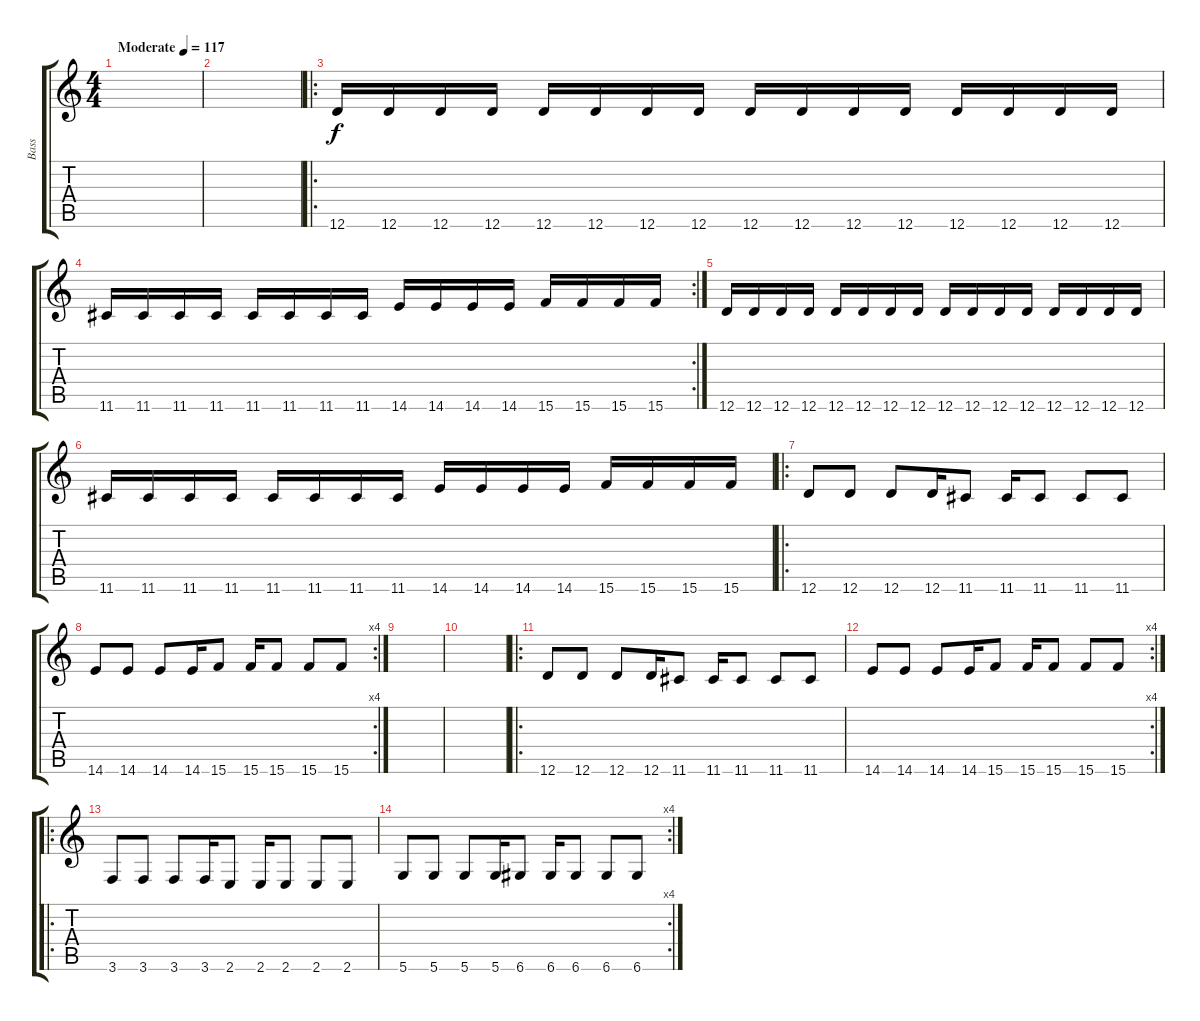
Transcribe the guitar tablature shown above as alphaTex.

\track ("Bass" "Bass") {instrument electricbassfinger}
\staff {score tabs}
\tuning (E4 B3 G3 D3 A2 D2) {hide}
\ts (4 4)
\tempo (117 "Moderate")
\clef g2
\ks c
|
|
\ro
12.6.16 12.6.16 12.6.16 12.6.16 12.6.16 12.6.16 12.6.16 12.6.16 12.6.16 12.6.16 12.6.16 12.6.16 12.6.16 12.6.16 12.6.16 12.6.16 |
\rc 2
11.6.16 11.6.16 11.6.16 11.6.16 11.6.16 11.6.16 11.6.16 11.6.16 14.6.16 14.6.16 14.6.16 14.6.16 15.6.16 15.6.16 15.6.16 15.6.16 |
12.6.16 12.6.16 12.6.16 12.6.16 12.6.16 12.6.16 12.6.16 12.6.16 12.6.16 12.6.16 12.6.16 12.6.16 12.6.16 12.6.16 12.6.16 12.6.16 |
11.6.16 11.6.16 11.6.16 11.6.16 11.6.16 11.6.16 11.6.16 11.6.16 14.6.16 14.6.16 14.6.16 14.6.16 15.6.16 15.6.16 15.6.16 15.6.16 |
\ro
12.6.8 12.6.8 12.6.8 12.6.16 11.6.8 11.6.16 11.6.8 11.6.8 11.6.8 |
\rc 4
14.6.8 14.6.8 14.6.8 14.6.16 15.6.8 15.6.16 15.6.8 15.6.8 15.6.8 |
|
|
\ro
12.6.8 12.6.8 12.6.8 12.6.16 11.6.8 11.6.16 11.6.8 11.6.8 11.6.8 |
\rc 4
14.6.8 14.6.8 14.6.8 14.6.16 15.6.8 15.6.16 15.6.8 15.6.8 15.6.8 |
\ro
3.6.8 3.6.8 3.6.8 3.6.16 2.6.8 2.6.16 2.6.8 2.6.8 2.6.8 |
\rc 4
5.6.8 5.6.8 5.6.8 5.6.16 6.6.8 6.6.16 6.6.8 6.6.8 6.6.8
